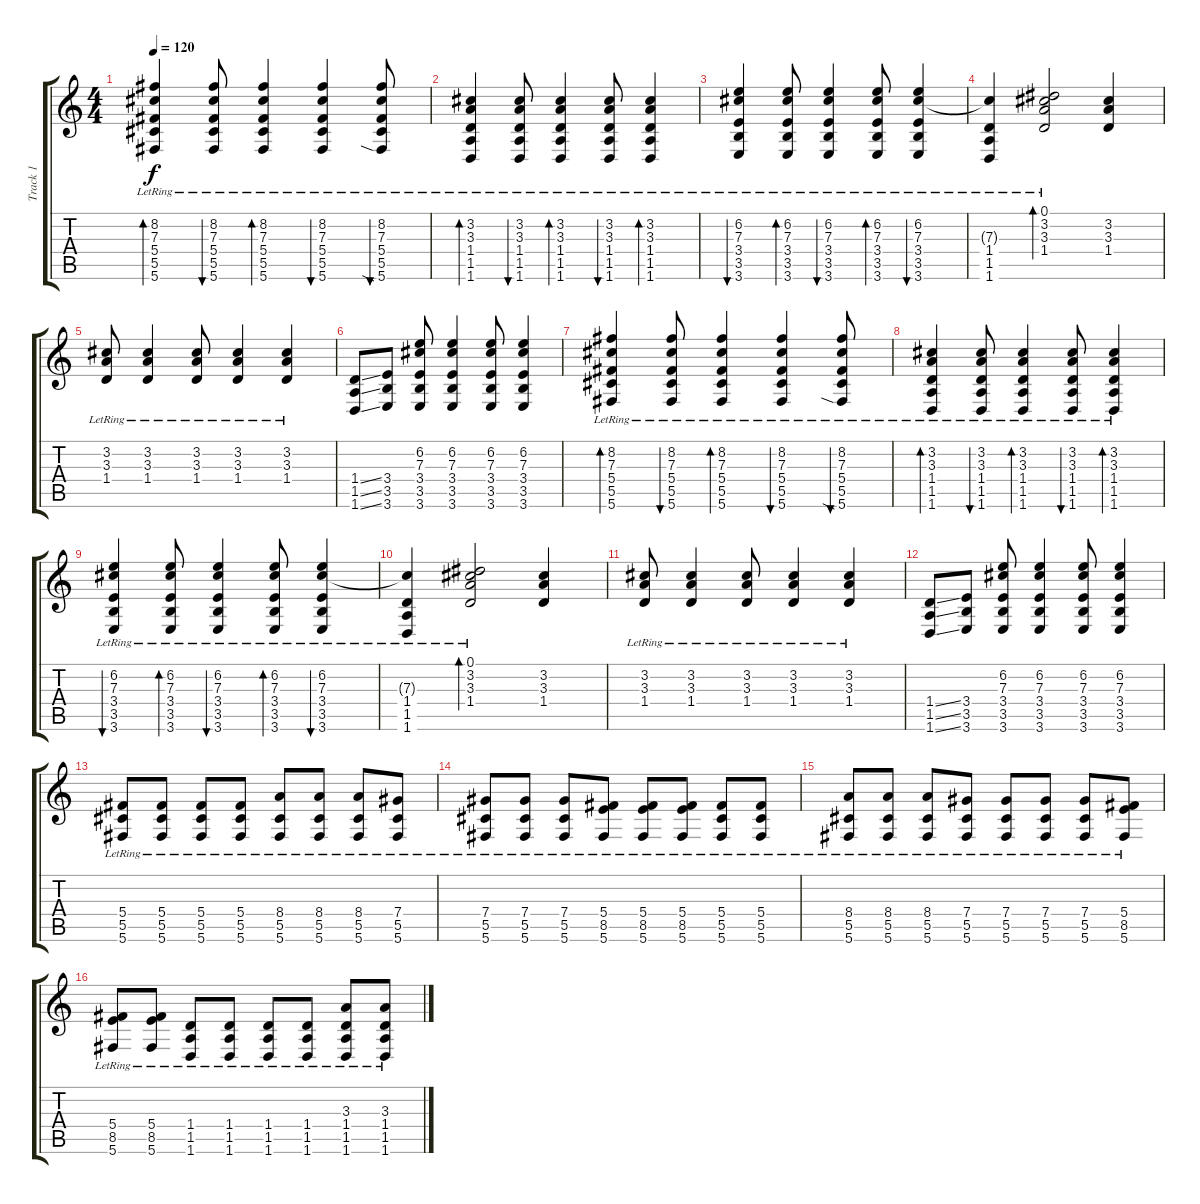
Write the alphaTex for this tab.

\track ("Track 1" "Track 1") {instrument acousticguitarsteel}
\staff {score tabs}
\tuning (Eb4 Bb3 Gb3 Db3 Ab2 Db2) {hide}
\ts (4 4)
\tempo 120
\clef g2
\ks c
(8.2{lr} 7.3{lr} 5.4{lr} 5.5{lr} 5.6{lr}).4{bd 30 dy f} (8.2{lr} 7.3{lr} 5.4{lr} 5.5{lr} 5.6{lr}).8{bu 30} (8.2{lr} 7.3{lr} 5.4{lr} 5.5{lr} 5.6{lr}).4{bd 30} (8.2{lr} 7.3{lr} 5.4{lr} 5.5{lr} 5.6{lr}).4{bu 30} (8.2{lr} 7.3{lr} 5.4{lr} 5.5{lr} 5.6{sia lr}).8{bu 30} |
(3.2{lr} 3.3{lr} 1.4{lr} 1.5{lr} 1.6{lr}).4{bd 30} (3.2{lr} 3.3{lr} 1.4{lr} 1.5{lr} 1.6{lr}).8{bu 30} (3.2{lr} 3.3{lr} 1.4{lr} 1.5{lr} 1.6{lr}).4{bd 30} (3.2{lr} 3.3{lr} 1.4{lr} 1.5{lr} 1.6{lr}).8{bu 30} (3.2{lr} 3.3{lr} 1.4{lr} 1.5{lr} 1.6{lr}).4{bd 30} |
(6.2{lr} 7.3{lr} 3.4{lr} 3.5{lr} 3.6{lr}).4{bu 30} (6.2{lr} 7.3{lr} 3.4{lr} 3.5{lr} 3.6{lr}).8{bd 30} (6.2{lr} 7.3{lr} 3.4{lr} 3.5{lr} 3.6{lr}).4{bu 30} (6.2{lr} 7.3{lr} 3.4{lr} 3.5{lr} 3.6{lr}).8{bd 30} (6.2{lr} 7.3{lr} 3.4{lr} 3.5{lr} 3.6{lr}).4{bu 30} |
(7.3{t} 1.4{lr} 1.5{lr} 1.6{lr}).4 (0.1 3.2{lr} 3.3{lr} 1.4{lr}).2{bd 240} (3.2 3.3 1.4).4 |
(3.2{lr} 3.3{lr} 1.4{lr}).8 (3.2{lr} 3.3{lr} 1.4{lr}).4 (3.2{lr} 3.3{lr} 1.4{lr}).8 (3.2{lr} 3.3{lr} 1.4{lr}).4 (3.2{lr} 3.3{lr} 1.4{lr}).4 |
(1.4{ss} 1.5{ss} 1.6{ss}).8 (3.4 3.5 3.6).8 (6.2 7.3 3.4 3.5 3.6).8 (6.2 7.3 3.4 3.5 3.6).4 (6.2 7.3 3.4 3.5 3.6).8 (6.2 7.3 3.4 3.5 3.6).4 |
(8.2{lr} 7.3{lr} 5.4{lr} 5.5{lr} 5.6{lr}).4{bd 30} (8.2{lr} 7.3{lr} 5.4{lr} 5.5{lr} 5.6{lr}).8{bu 30} (8.2{lr} 7.3{lr} 5.4{lr} 5.5{lr} 5.6{lr}).4{bd 30} (8.2{lr} 7.3{lr} 5.4{lr} 5.5{lr} 5.6{lr}).4{bu 30} (8.2{lr} 7.3{lr} 5.4{lr} 5.5{lr} 5.6{sia lr}).8{bu 30} |
(3.2{lr} 3.3{lr} 1.4{lr} 1.5{lr} 1.6{lr}).4{bd 30} (3.2{lr} 3.3{lr} 1.4{lr} 1.5{lr} 1.6{lr}).8{bu 30} (3.2{lr} 3.3{lr} 1.4{lr} 1.5{lr} 1.6{lr}).4{bd 30} (3.2{lr} 3.3{lr} 1.4{lr} 1.5{lr} 1.6{lr}).8{bu 30} (3.2{lr} 3.3{lr} 1.4{lr} 1.5{lr} 1.6{lr}).4{bd 30} |
(6.2{lr} 7.3{lr} 3.4{lr} 3.5{lr} 3.6{lr}).4{bu 30} (6.2{lr} 7.3{lr} 3.4{lr} 3.5{lr} 3.6{lr}).8{bd 30} (6.2{lr} 7.3{lr} 3.4{lr} 3.5{lr} 3.6{lr}).4{bu 30} (6.2{lr} 7.3{lr} 3.4{lr} 3.5{lr} 3.6{lr}).8{bd 30} (6.2{lr} 7.3{lr} 3.4{lr} 3.5{lr} 3.6{lr}).4{bu 30} |
(7.3{t} 1.4{lr} 1.5{lr} 1.6{lr}).4 (0.1 3.2{lr} 3.3{lr} 1.4{lr}).2{bd 240} (3.2 3.3 1.4).4 |
(3.2{lr} 3.3{lr} 1.4{lr}).8 (3.2{lr} 3.3{lr} 1.4{lr}).4 (3.2{lr} 3.3{lr} 1.4{lr}).8 (3.2{lr} 3.3{lr} 1.4{lr}).4 (3.2{lr} 3.3{lr} 1.4{lr}).4 |
(1.4{ss} 1.5{ss} 1.6{ss}).8 (3.4 3.5 3.6).8 (6.2 7.3 3.4 3.5 3.6).8 (6.2 7.3 3.4 3.5 3.6).4 (6.2 7.3 3.4 3.5 3.6).8 (6.2 7.3 3.4 3.5 3.6).4 |
(5.4{lr} 5.5{lr} 5.6{lr}).8 (5.4{lr} 5.5{lr} 5.6{lr}).8 (5.4{lr} 5.5{lr} 5.6{lr}).8 (5.4{lr} 5.5{lr} 5.6{lr}).8 (8.4{lr} 5.5{lr} 5.6{lr}).8 (8.4{lr} 5.5{lr} 5.6{lr}).8 (8.4{lr} 5.5{lr} 5.6{lr}).8 (7.4{lr} 5.5{lr} 5.6{lr}).8 |
(7.4{lr} 5.5{lr} 5.6{lr}).8 (7.4{lr} 5.5{lr} 5.6{lr}).8 (7.4{lr} 5.5{lr} 5.6{lr}).8 (5.4{lr} 8.5{lr} 5.6{lr}).8 (5.4{lr} 8.5{lr} 5.6{lr}).8 (5.4{lr} 8.5{lr} 5.6{lr}).8 (5.4{lr} 5.5{lr} 5.6{lr}).8 (5.4{lr} 5.5{lr} 5.6{lr}).8 |
(8.4{lr} 5.5{lr} 5.6{lr}).8 (8.4{lr} 5.5{lr} 5.6{lr}).8 (8.4{lr} 5.5{lr} 5.6{lr}).8 (7.4{lr} 5.5{lr} 5.6{lr}).8 (7.4{lr} 5.5{lr} 5.6{lr}).8 (7.4{lr} 5.5{lr} 5.6{lr}).8 (7.4{lr} 5.5{lr} 5.6{lr}).8 (5.4{lr} 8.5{lr} 5.6{lr}).8 |
(5.4{lr} 8.5{lr} 5.6{lr}).8 (5.4{lr} 8.5{lr} 5.6{lr}).8 (1.4{lr} 1.5{lr} 1.6{lr}).8 (1.4{lr} 1.5{lr} 1.6{lr}).8 (1.4{lr} 1.5{lr} 1.6{lr}).8 (1.4{lr} 1.5{lr} 1.6{lr}).8 (3.3{lr} 1.4{lr} 1.5{lr} 1.6{lr}).8 (3.3{lr} 1.4{lr} 1.5{lr} 1.6{lr}).8
